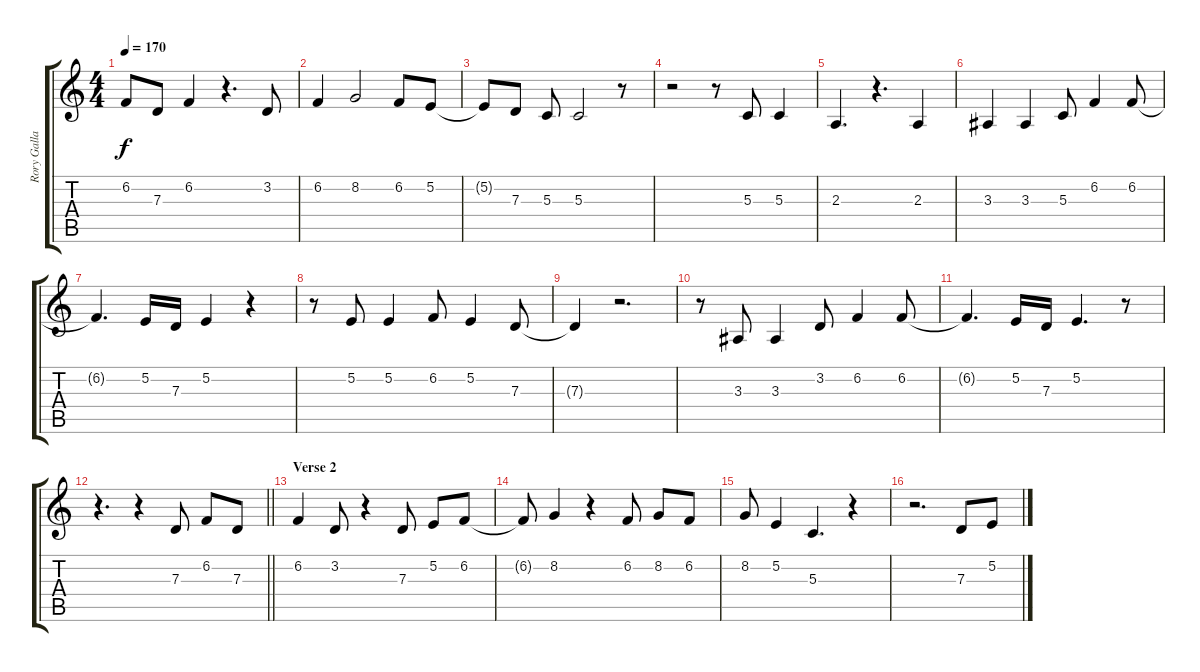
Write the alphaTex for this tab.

\track ("Rory Gallagher" "Rory Galla") {instrument cello}
\staff {score tabs}
\tuning (E4 B3 G3 D3 A2 E2) {hide}
\ts (4 4)
\tempo 170
\clef g2
\ks c
6.2.8{dy f} 7.3.8 6.2.4 r.4{d} 3.2.8 |
6.2.4 8.2.2 6.2.8 5.2.8 |
5.2{t}.8 7.3.8 5.3.8 5.3.2 r.8 |
r.2 r.8 5.3.8 5.3.4 |
2.3.4{d} r.4{d} 2.3.4 |
3.3.4 3.3.4 5.3.8 6.2.4 6.2.8 |
6.2{t}.4{d} 5.2.16 7.3.16 5.2.4 r.4 |
r.8 5.2.8 5.2.4 6.2.8 5.2.4 7.3.8 |
7.3{t}.4 r.2{d} |
r.8 3.3.8 3.3.4 3.2.8 6.2.4 6.2.8 |
6.2{t}.4{d} 5.2.16 7.3.16 5.2.4{d} r.8 |
\barLineRight lightlight
r.4{d} r.4 7.3.8 6.2.8 7.3.8 |
\section ("" "Verse 2")
6.2.4 3.2.8 r.4 7.3.8 5.2.8 6.2.8 |
6.2{t}.8 8.2.4 r.4 6.2.8 8.2.8 6.2.8 |
8.2.8 5.2.4 5.3.4{d} r.4 |
r.2{d} 7.3.8 5.2.8
